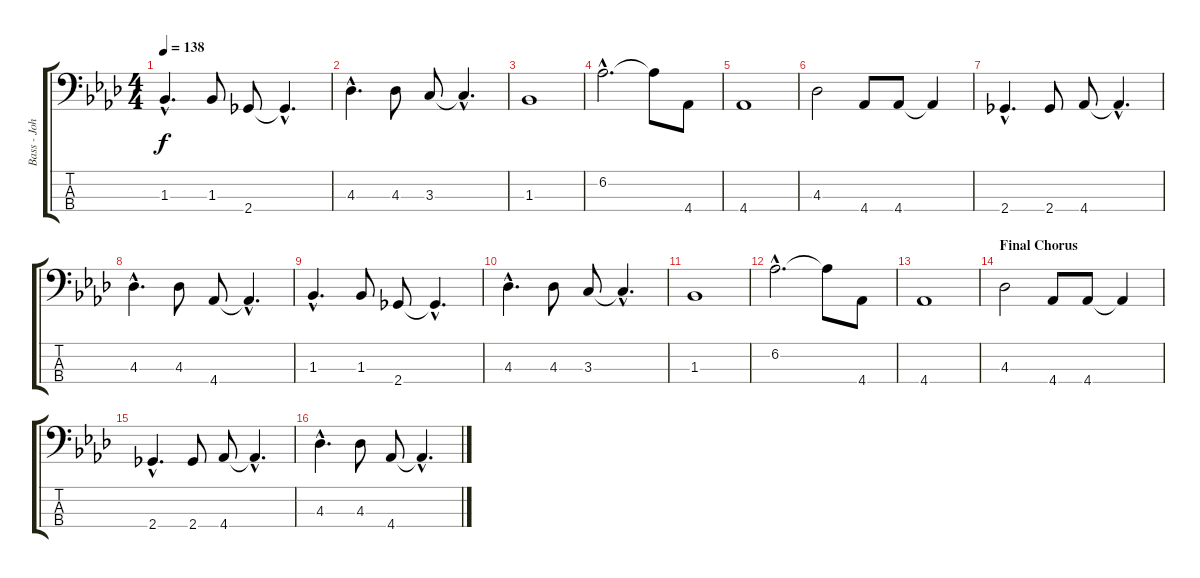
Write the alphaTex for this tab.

\track ("Bass - John Wetton" "Bass - Joh") {instrument electricbasspick}
\staff {score tabs}
\tuning (G2 D2 A1 E1) {hide}
\ts (4 4)
\tempo 138
\clef f4
\ks ab
1.3{hac}.4{d dy f} 1.3.8 2.4.8 2.4{hac t}.4{d} |
4.3{hac}.4{d} 4.3.8 3.3.8 3.3{hac t}.4{d} |
1.3.1 |
6.2{hac}.2{d} 6.2{t}.8 4.4.8 |
4.4.1 |
4.3.2 4.4.8 4.4.8 4.4{t}.4 |
2.4{hac}.4{d} 2.4.8 4.4.8 4.4{hac t}.4{d} |
4.3{hac}.4{d} 4.3.8 4.4.8 4.4{hac t}.4{d} |
1.3{hac}.4{d} 1.3.8 2.4.8 2.4{hac t}.4{d} |
4.3{hac}.4{d} 4.3.8 3.3.8 3.3{hac t}.4{d} |
1.3.1 |
6.2{hac}.2{d} 6.2{t}.8 4.4.8 |
4.4.1 |
\section ("" "Final Chorus")
4.3.2 4.4.8 4.4.8 4.4{t}.4 |
2.4{hac}.4{d} 2.4.8 4.4.8 4.4{hac t}.4{d} |
4.3{hac}.4{d} 4.3.8 4.4.8 4.4{hac t}.4{d}
